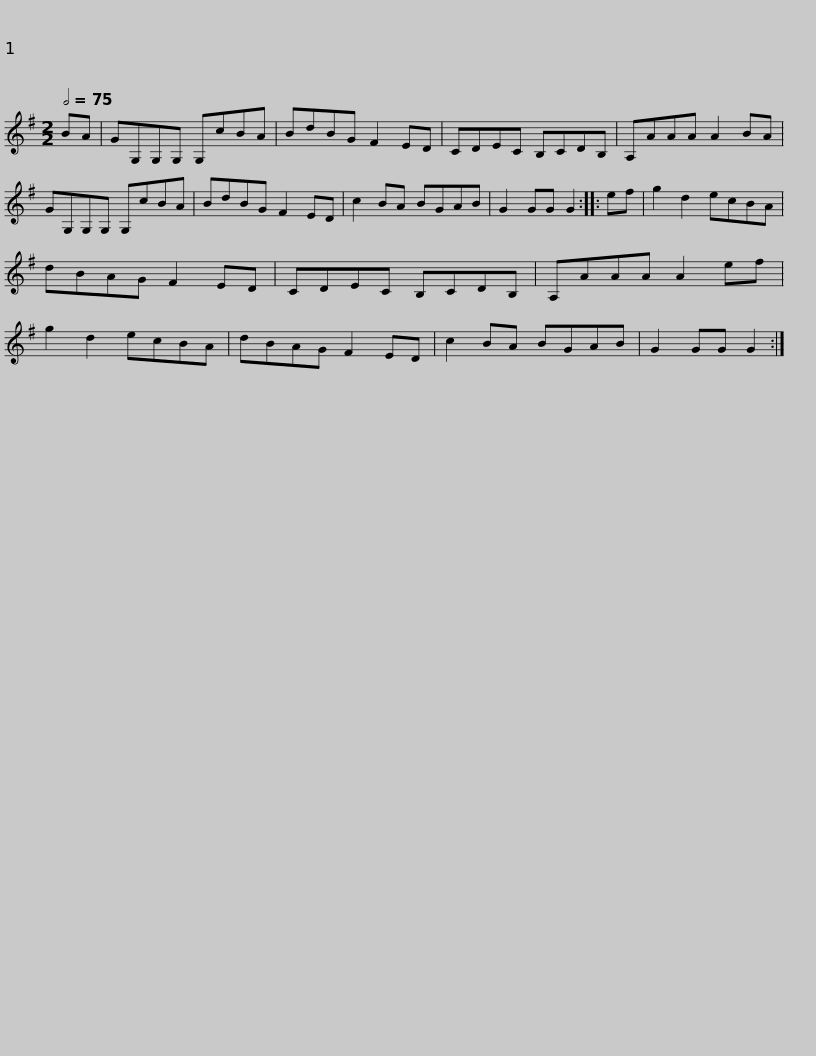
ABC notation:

X:1
L:1/8
Q:1/2=75
M:2/2
I:linebreak $
K:G
V:1 treble
V:1
 BA | GG,G,G, G,cBA | BdBG F2 ED | CDEC B,CDB, | A,AAA A2 BA | %5
 GG,G,G, G,cBA |$ BdBG F2 ED | c2 BA BGAB | G2 GG G2 :: ef | %10
 g2 d2 ecBA | dBAG F2 ED | CDEC B,CDB, |$ A,AAA A2 ef | g2 d2 ecBA | %15
 dBAG F2 ED | c2 BA BGAB | G2 GG G2 :| %18
